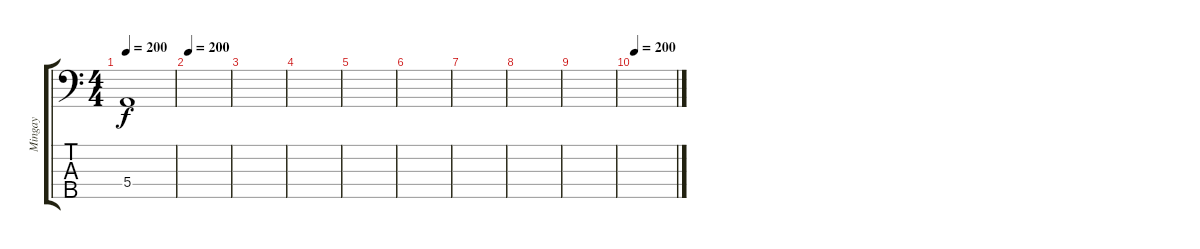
\track ("Mingay" "Mingay") {instrument electricbasspick}
\staff {score tabs}
\tuning (G2 D2 A1 E1 B0) {hide}
\ts (4 4)
\tempo 200
\clef f4
\ks c
5.4.1{dy f} |
\tempo 200
|
|
|
|
|
|
|
|
\tempo 200
